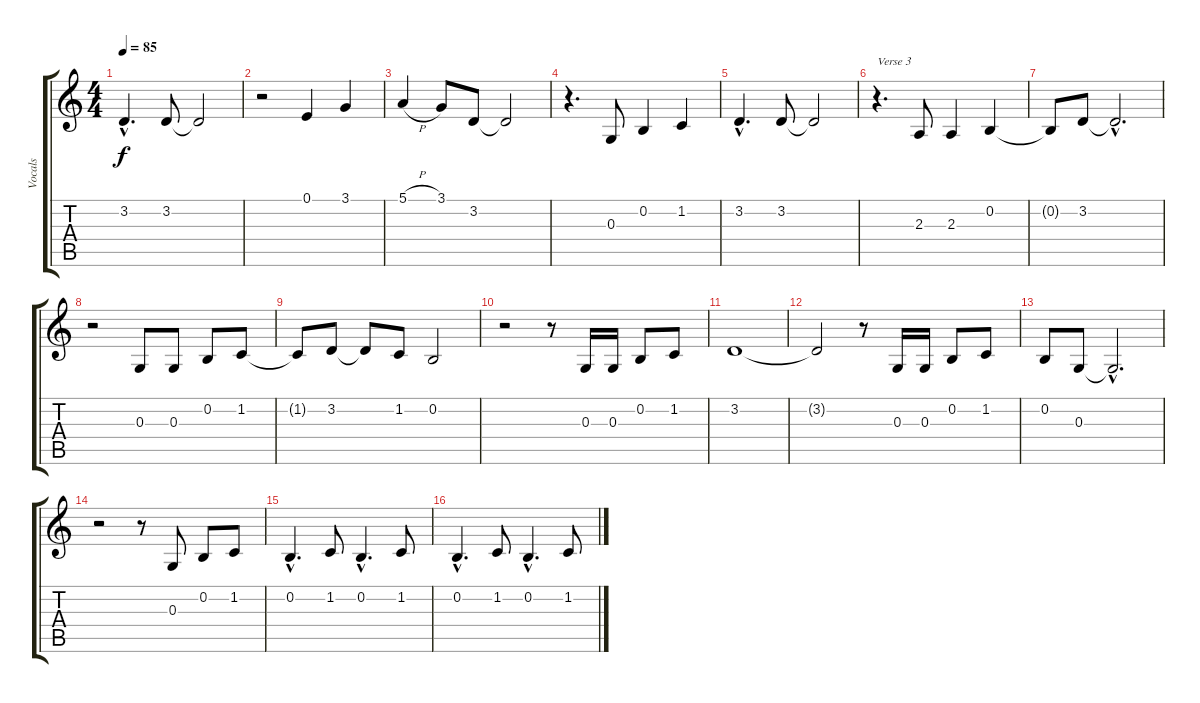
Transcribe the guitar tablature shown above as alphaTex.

\track ("Vocals" "Vocals") {instrument lead2sawtooth}
\staff {score tabs}
\tuning (E4 B3 G3 D3 A2 E2) {hide}
\ts (4 4)
\tempo 85
\clef g2
\ks c
3.2{hac}.4{d dy f} 3.2.8 3.2{t}.2 |
r.2 0.1.4 3.1.4 |
5.1{h}.4 3.1.8 3.2.8 3.2{t}.2 |
r.4{d} 0.3.8 0.2.4 1.2.4 |
3.2{hac}.4{d} 3.2.8 3.2{t}.2 |
r.4{d txt "Verse 3"} 2.3.8 2.3.4 0.2.4 |
0.2{t}.8 3.2.8 3.2{hac t}.2{d} |
r.2 0.3.8 0.3.8 0.2.8 1.2.8 |
1.2{t}.8 3.2.8 3.2{t}.8 1.2.8 0.2.2 |
r.2 r.8 0.3.16 0.3.16 0.2.8 1.2.8 |
3.2.1 |
3.2{t}.2 r.8 0.3.16 0.3.16 0.2.8 1.2.8 |
0.2.8 0.3.8 0.3{hac t}.2{d} |
r.2 r.8 0.3.8 0.2.8 1.2.8 |
0.2{hac}.4{d} 1.2.8 0.2{hac}.4{d} 1.2.8 |
0.2{hac}.4{d} 1.2.8 0.2{hac}.4{d} 1.2.8
